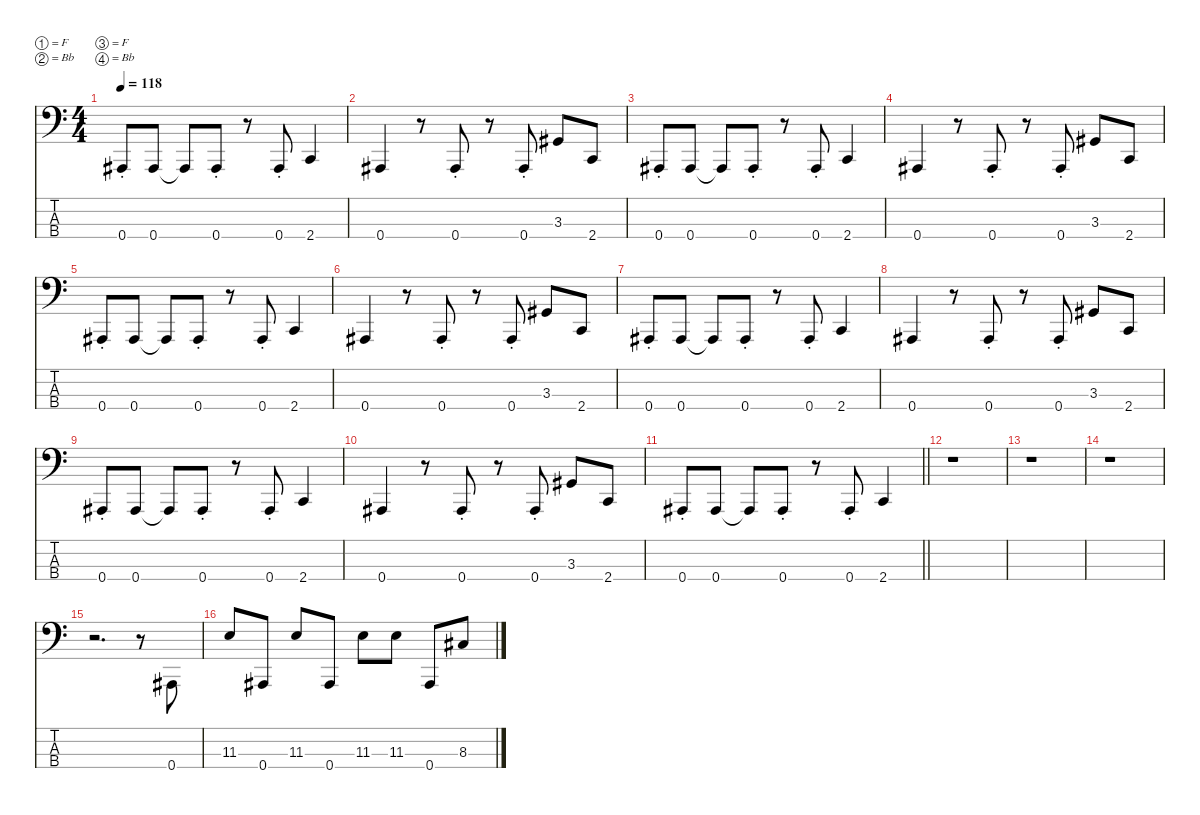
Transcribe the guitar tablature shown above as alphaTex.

\defaultSystemsLayout 4
\hideDynamics
\bracketExtendMode nobrackets
\singleTrackTrackNamePolicy hidden
\multiTrackTrackNamePolicy hidden
\firstSystemTrackNameMode fullname
\otherSystemsTrackNameOrientation horizontal
\track ("Bass" "el.bs.") {defaultSystemsLayout 8 instrument electricbassfinger}
\staff {score tabs}
\tuning (F2 Bb1 F1 Bb0)
\ts (4 4)
\tempo 118
\clef f4
\ks c
0.4{st acc #}.8{dy f beam Up} 0.4{acc #}.8{beam Up} 0.4{t acc #}.8{beam Up} 0.4{st acc #}.8{beam Up} r.8{beam Up} 0.4{st acc #}.8{beam Up} 2.4.4{beam Up} |
0.4{acc #}.4{beam Up} r.8{beam Up} 0.4{st acc #}.8{beam Up} r.8{beam Up} 0.4{st acc #}.8{beam Up} 3.3{acc #}.8{beam Up} 2.4.8{beam Up} |
0.4{st acc #}.8{beam Up} 0.4{acc #}.8{beam Up} 0.4{t acc #}.8{beam Up} 0.4{st acc #}.8{beam Up} r.8{beam Up} 0.4{st acc #}.8{beam Up} 2.4.4{beam Up} |
0.4{acc #}.4{beam Up} r.8{beam Up} 0.4{st acc #}.8{beam Up} r.8{beam Up} 0.4{st acc #}.8{beam Up} 3.3{acc #}.8{beam Up} 2.4.8{beam Up} |
0.4{st acc #}.8{beam Up} 0.4{acc #}.8{beam Up} 0.4{t acc #}.8{beam Up} 0.4{st acc #}.8{beam Up} r.8{beam Up} 0.4{st acc #}.8{beam Up} 2.4.4{beam Up} |
0.4{acc #}.4{beam Up} r.8{beam Up} 0.4{st acc #}.8{beam Up} r.8{beam Up} 0.4{st acc #}.8{beam Up} 3.3{acc #}.8{beam Up} 2.4.8{beam Up} |
0.4{st acc #}.8{beam Up} 0.4{acc #}.8{beam Up} 0.4{t acc #}.8{beam Up} 0.4{st acc #}.8{beam Up} r.8{beam Up} 0.4{st acc #}.8{beam Up} 2.4.4{beam Up} |
0.4{acc #}.4{beam Up} r.8{beam Up} 0.4{st acc #}.8{beam Up} r.8{beam Up} 0.4{st acc #}.8{beam Up} 3.3{acc #}.8{beam Up} 2.4.8{beam Up} |
0.4{st acc #}.8{beam Up} 0.4{acc #}.8{beam Up} 0.4{t acc #}.8{beam Up} 0.4{st acc #}.8{beam Up} r.8{beam Up} 0.4{st acc #}.8{beam Up} 2.4.4{beam Up} |
0.4{acc #}.4{beam Up} r.8{beam Up} 0.4{st acc #}.8{beam Up} r.8{beam Up} 0.4{st acc #}.8{beam Up} 3.3{acc #}.8{beam Up} 2.4.8{beam Up} |
\barLineRight lightlight
0.4{st acc #}.8{beam Up} 0.4{acc #}.8{beam Up} 0.4{t acc #}.8{beam Up} 0.4{st acc #}.8{beam Up} r.8{beam Up} 0.4{st acc #}.8{beam Up} 2.4.4{beam Up} |
r.1{beam Down} |
r.1{beam Down} |
r.1{beam Down} |
r.2{d beam Down} r.8{beam Down} 0.4{acc #}.8{beam Up} |
11.3.8{beam Up} 0.4{acc #}.8{beam Up} 11.3.8{beam Up} 0.4{acc #}.8{beam Up} 11.3.8{beam Down} 11.3.8{beam Down} 0.4{acc #}.8{beam Up} 8.3{acc #}.8{beam Up}
